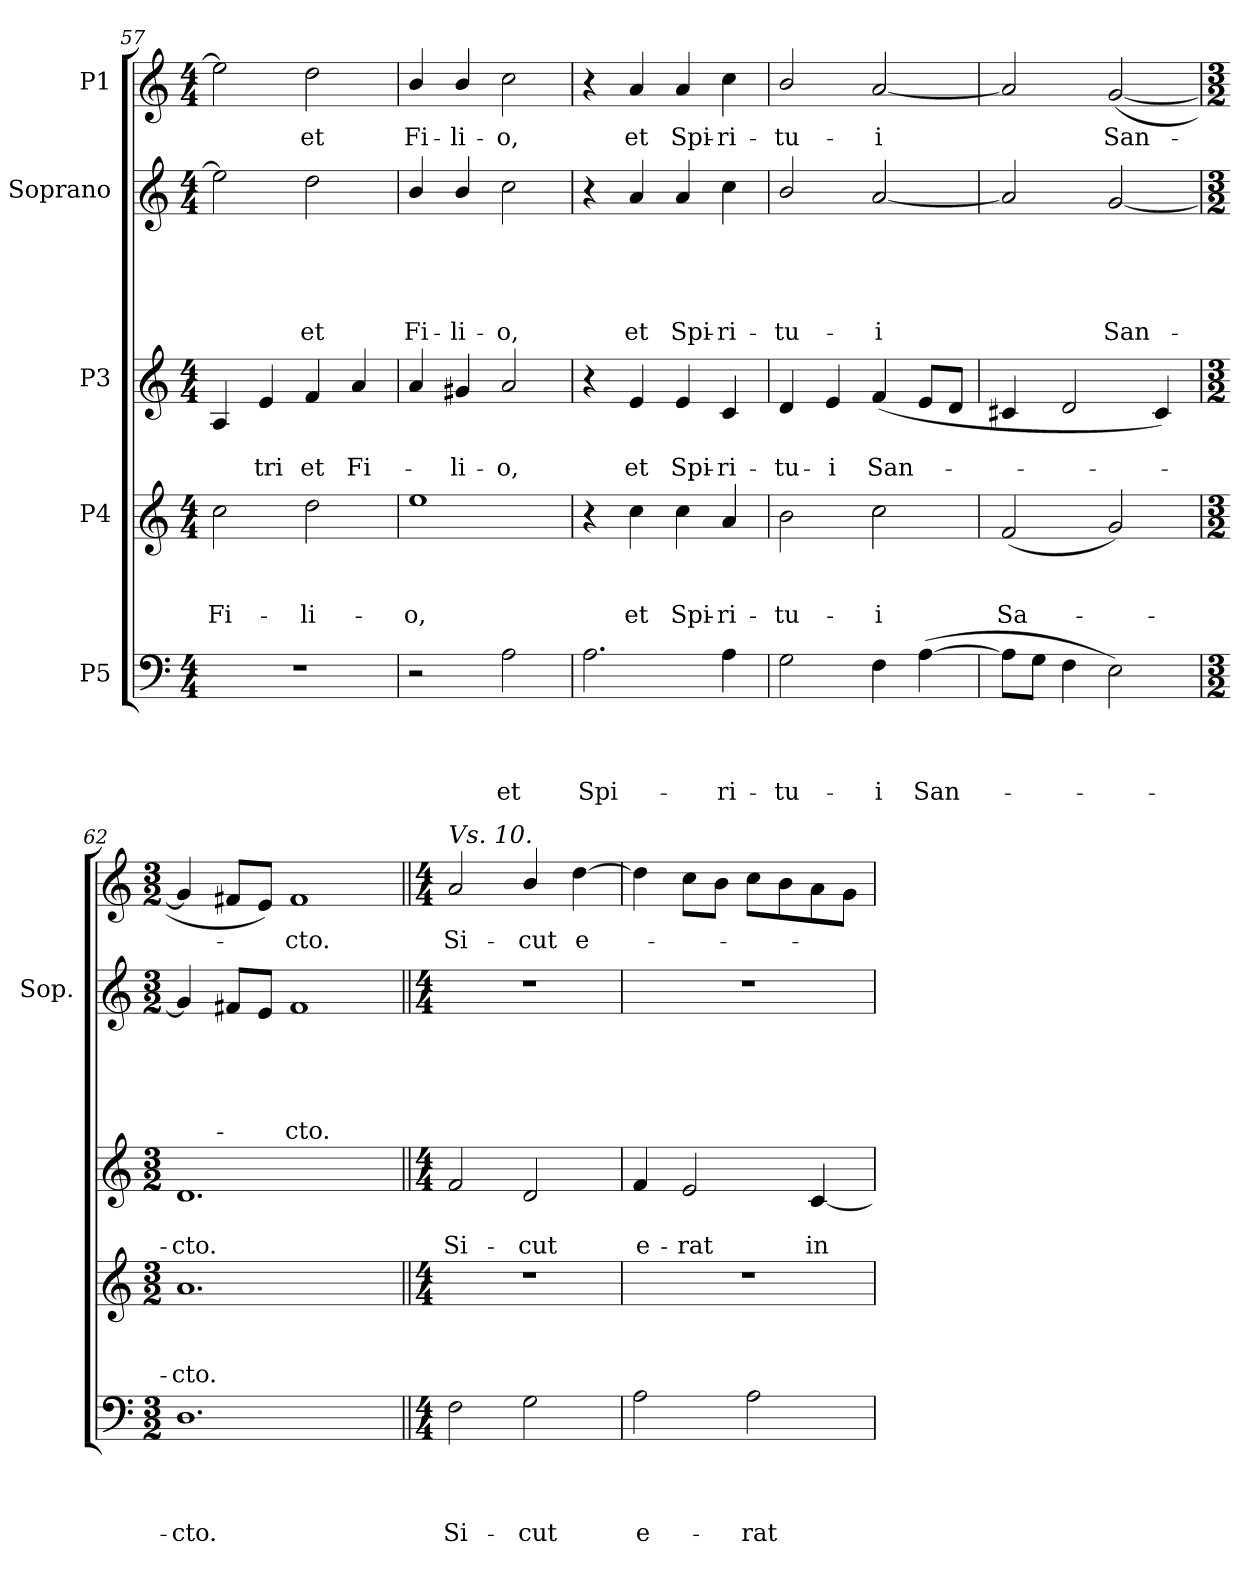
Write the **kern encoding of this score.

**kern	**text	**text	**text	**text	**kern	**text	**text	**text	**kern	**text	**text	**kern	**text	**text	**text	**text	**text	**kern	**text
*part5	*part5	*part5	*part5	*part5	*part4	*part4	*part4	*part4	*part3	*part3	*part3	*part2	*part2	*part2	*part2	*part2	*part2	*part1	*part1
*staff5	*staff5	*staff5	*staff5	*staff5	*staff4	*staff4	*staff4	*staff4	*staff3	*staff3	*staff3	*staff2	*staff2	*staff2	*staff2	*staff2	*staff2	*staff1	*staff1
*I"P5	*	*	*	*	*I"P4	*	*	*	*I"P3	*	*	*I"Soprano	*	*	*	*	*	*I"P1	*
*	*	*	*	*	*	*	*	*	*	*	*	*I'Sop.	*	*	*	*	*	*	*
*clefF4	*	*	*	*	*clefG2	*	*	*	*clefG2	*	*	*clefG2	*	*	*	*	*	*clefG2	*
*	*	*	*	*	*ITrd7c12	*	*	*	*	*	*	*	*	*	*	*	*	*	*
*k[]	*	*	*	*	*k[]	*	*	*	*k[]	*	*	*k[]	*	*	*	*	*	*k[]	*
*C:	*	*	*	*	*C:	*	*	*	*C:	*	*	*C:	*	*	*	*	*	*C:	*
*M4/4	*	*	*	*	*M4/4	*	*	*	*M4/4	*	*	*M4/4	*	*	*	*	*	*M4/4	*
=57	=57	=57	=57	=57	=57	=57	=57	=57	=57	=57	=57	=57	=57	=57	=57	=57	=57	=57	=57
!	!	!	!	!	!	!	!	!LO:LY:b	!	!	!	!	!	!	!	!	!	!	!
1r	.	.	.	.	2c\	.	.	Fi-	4A/	.	.	2ee\]	.	.	.	.	.	2ee\]	.
!	!	!	!	!	!	!	!	!	!	!	!LO:LY:b	!	!	!	!	!	!	!	!
.	.	.	.	.	.	.	.	.	4e/	.	-tri	.	.	.	.	.	.	.	.
!	!	!	!	!	!	!	!	!LO:LY:b	!	!	!LO:LY:b	!	!	!	!	!	!LO:LY:b	!	!LO:LY:b
.	.	.	.	.	2d\	.	.	-li-	4f/	.	et	2dd\	.	.	.	.	et	2dd\	et
!	!	!	!	!	!	!	!	!	!	!	!LO:LY:b	!	!	!	!	!	!	!	!
.	.	.	.	.	.	.	.	.	4a/	.	Fi-	.	.	.	.	.	.	.	.
!!LO:PB:g=z
=58	=58	=58	=58	=58	=58	=58	=58	=58	=58	=58	=58	=58	=58	=58	=58	=58	=58	=58	=58
!	!	!	!	!	!	!	!	!LO:LY:b	!	!	!	!	!	!	!	!	!LO:LY:b	!	!LO:LY:b
2r	.	.	.	.	1e	.	.	-o,	4a/	.	.	4b/	.	.	.	.	Fi-	4b/	Fi-
!	!	!	!	!	!	!	!	!	!	!	!LO:LY:b	!	!	!	!	!	!LO:LY:b	!	!LO:LY:b
.	.	.	.	.	.	.	.	.	4g#X/	.	-li-	4b/	.	.	.	.	-li-	4b/	-li-
!	!	!	!	!LO:LY:b	!	!	!	!	!	!	!LO:LY:b	!	!	!	!	!	!LO:LY:b	!	!LO:LY:b
2A\	.	.	.	et	.	.	.	.	2a/	.	-o,	2cc\	.	.	.	.	-o,	2cc\	-o,
=59	=59	=59	=59	=59	=59	=59	=59	=59	=59	=59	=59	=59	=59	=59	=59	=59	=59	=59	=59
!	!	!	!	!LO:LY:b	!	!	!	!	!	!	!	!	!	!	!	!	!	!	!
2.A\	.	.	.	Spi-	4r	.	.	.	4r	.	.	4r	.	.	.	.	.	4r	.
!	!	!	!	!	!	!	!	!LO:LY:b	!	!	!LO:LY:b	!	!	!	!	!	!LO:LY:b	!	!LO:LY:b
.	.	.	.	.	4c\	.	.	et	4e/	.	et	4a/	.	.	.	.	et	4a/	et
!	!	!	!	!	!	!	!	!LO:LY:b	!	!	!LO:LY:b	!	!	!	!	!	!LO:LY:b	!	!LO:LY:b
.	.	.	.	.	4c\	.	.	Spi-	4e/	.	Spi-	4a/	.	.	.	.	Spi-	4a/	Spi-
!	!	!	!	!LO:LY:b	!	!	!	!LO:LY:b	!	!	!LO:LY:b	!	!	!	!	!	!LO:LY:b	!	!LO:LY:b
4A\	.	.	.	-ri-	4A/	.	.	-ri-	4c/	.	-ri-	4cc\	.	.	.	.	-ri-	4cc\	-ri-
=60	=60	=60	=60	=60	=60	=60	=60	=60	=60	=60	=60	=60	=60	=60	=60	=60	=60	=60	=60
!	!	!	!	!LO:LY:b	!	!	!	!LO:LY:b	!	!	!LO:LY:b	!	!	!	!	!	!LO:LY:b	!	!LO:LY:b
2G\	.	.	.	-tu-	2B\	.	.	-tu-	4d/	.	-tu-	2b/	.	.	.	.	-tu-	2b/	-tu-
!	!	!	!	!	!	!	!	!	!	!	!LO:LY:b	!	!	!	!	!	!	!	!
.	.	.	.	.	.	.	.	.	4e/	.	-i	.	.	.	.	.	.	.	.
!	!	!	!	!LO:LY:b	!	!	!	!LO:LY:b	!	!	!LO:LY:b	!	!	!	!	!	!LO:LY:b	!	!LO:LY:b
4F\	.	.	.	-i	2c\	.	.	-i	(<4f/	.	San-	[<2a/	.	.	.	.	-i	[<2a/	-i
!	!	!	!	!LO:LY:b	!	!	!	!	!	!	!	!	!	!	!	!	!	!	!
(>[>4A\	.	.	.	San-	.	.	.	.	8e/L	.	.	.	.	.	.	.	.	.	.
.	.	.	.	.	.	.	.	.	8d/J	.	.	.	.	.	.	.	.	.	.
=61	=61	=61	=61	=61	=61	=61	=61	=61	=61	=61	=61	=61	=61	=61	=61	=61	=61	=61	=61
!	!	!	!	!	!	!	!	!LO:LY:b	!	!	!	!	!	!	!	!	!	!	!
8A\L]	.	.	.	.	(<2F/	.	.	Sa-	4c#X/	.	.	2a/]	.	.	.	.	.	2a/]	.
8G\J	.	.	.	.	.	.	.	.	.	.	.	.	.	.	.	.	.	.	.
4F\	.	.	.	.	.	.	.	.	2d/	.	.	.	.	.	.	.	.	.	.
!	!	!	!	!	!	!	!	!	!	!	!	!	!	!	!	!	!LO:LY:b	!	!LO:LY:b
2E\)	.	.	.	.	2G/)	.	.	.	.	.	.	[<2g/	.	.	.	.	San-	(<[<2g/	San-
.	.	.	.	.	.	.	.	.	4c#/)	.	.	.	.	.	.	.	.	.	.
=62	=62	=62	=62	=62	=62	=62	=62	=62	=62	=62	=62	=62	=62	=62	=62	=62	=62	=62	=62
*M3/2	*	*	*	*	*M3/2	*	*	*	*M3/2	*	*	*M3/2	*	*	*	*	*	*M3/2	*
!	!	!	!	!LO:LY:b	!	!	!	!LO:LY:b	!	!	!LO:LY:b	!	!	!	!	!	!	!	!
1.D	.	.	.	-cto.	1.A	.	.	-cto.	1.d	.	-cto.	4g/]	.	.	.	.	.	4g/]	.
.	.	.	.	.	.	.	.	.	.	.	.	8f#X/L	.	.	.	.	.	8f#X/L	.
.	.	.	.	.	.	.	.	.	.	.	.	8e/J	.	.	.	.	.	8e/J)	.
!	!	!	!	!	!	!	!	!	!	!	!	!	!	!	!	!	!LO:LY:b	!	!LO:LY:b
.	.	.	.	.	.	.	.	.	.	.	.	1f#	.	.	.	.	-cto.	1f#	-cto.
!!LO:LB:g=z
=63||	=63||	=63||	=63||	=63||	=63||	=63||	=63||	=63||	=63||	=63||	=63||	=63||	=63||	=63||	=63||	=63||	=63||	=63||	=63||
*M4/4	*	*	*	*	*M4/4	*	*	*	*M4/4	*	*	*M4/4	*	*	*	*	*	*M4/4	*
!	!	!	!	!	!	!	!	!	!	!	!	!	!	!	!	!	!	!LO:TX:a:i:t=Vs. 10.	!
!	!	!	!	!LO:LY:b	!	!	!	!	!	!	!LO:LY:b	!	!	!	!	!	!	!	!LO:LY:b
2F\	.	.	.	Si-	1r	.	.	.	2f/	.	Si-	1r	.	.	.	.	.	2a/	Si-
!	!	!	!	!LO:LY:b	!	!	!	!	!	!	!LO:LY:b	!	!	!	!	!	!	!	!LO:LY:b
2G\	.	.	.	-cut	.	.	.	.	2d/	.	-cut	.	.	.	.	.	.	4b/	-cut
!	!	!	!	!	!	!	!	!	!	!	!	!	!	!	!	!	!	!	!LO:LY:b
.	.	.	.	.	.	.	.	.	.	.	.	.	.	.	.	.	.	[>4dd\	e-
=64	=64	=64	=64	=64	=64	=64	=64	=64	=64	=64	=64	=64	=64	=64	=64	=64	=64	=64	=64
!	!	!	!	!LO:LY:b	!	!	!	!	!	!	!LO:LY:b	!	!	!	!	!	!	!	!
2A\	.	.	.	e-	1r	.	.	.	4f/	.	e-	1r	.	.	.	.	.	4dd\]	.
!	!	!	!	!	!	!	!	!	!	!	!LO:LY:b	!	!	!	!	!	!	!	!
.	.	.	.	.	.	.	.	.	2e/	.	-rat	.	.	.	.	.	.	8cc\L	.
.	.	.	.	.	.	.	.	.	.	.	.	.	.	.	.	.	.	8b\J	.
!	!	!	!	!LO:LY:b	!	!	!	!	!	!	!	!	!	!	!	!	!	!	!
2A\	.	.	.	-rat	.	.	.	.	.	.	.	.	.	.	.	.	.	8cc\L	.
.	.	.	.	.	.	.	.	.	.	.	.	.	.	.	.	.	.	8b\	.
!	!	!	!	!	!	!	!	!	!	!	!LO:LY:b	!	!	!	!	!	!	!	!
.	.	.	.	.	.	.	.	.	[<4c/	.	in	.	.	.	.	.	.	8a\	.
.	.	.	.	.	.	.	.	.	.	.	.	.	.	.	.	.	.	8g\J	.
=	=	=	=	=	=	=	=	=	=	=	=	=	=	=	=	=	=	=	=
*-	*-	*-	*-	*-	*-	*-	*-	*-	*-	*-	*-	*-	*-	*-	*-	*-	*-	*-	*-
